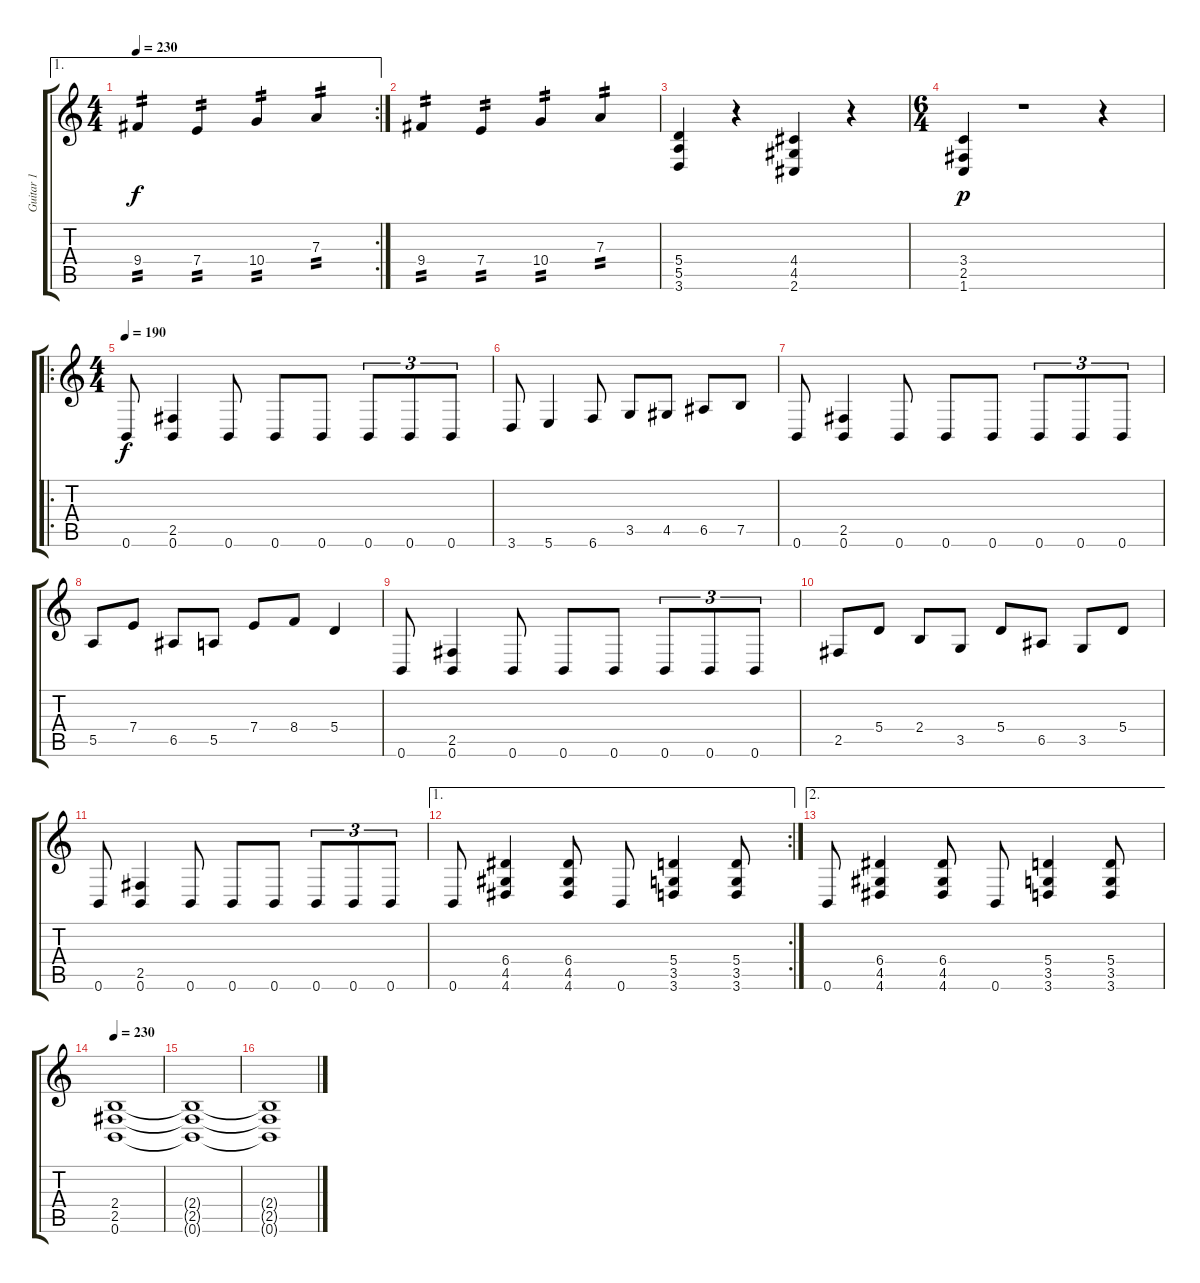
\track ("Guitar 1" "Guitar 1") {instrument distortionguitar}
\staff {score tabs}
\tuning (B3 Ab3 D3 A2 E2 B1) {hide}
\ae 1
\rc 2
\ts (4 4)
\tempo 230
\clef g2
\ks c
9.4.4{tp 2 dy f} 7.4.4{tp 2} 10.4.4{tp 2} 7.3.4{tp 2} |
9.4.4{tp 2} 7.4.4{tp 2} 10.4.4{tp 2} 7.3.4{tp 2} |
(5.4 5.5 3.6).4 r.4 (4.4 4.5 2.6).4 r.4 |
\ts (6 4)
(3.4 2.5 1.6).4{dy p} r.1 r.4 |
\ro
\ts (4 4)
\tempo 190
0.6.8{dy f} (2.5 0.6).4 0.6.8 0.6.8 0.6.8 0.6.8{tu (3 2)} 0.6.8{tu (3 2)} 0.6.8{tu (3 2)} |
3.6.8 5.6.4 6.6.8 3.5.8 4.5.8 6.5.8 7.5.8 |
0.6.8 (2.5 0.6).4 0.6.8 0.6.8 0.6.8 0.6.8{tu (3 2)} 0.6.8{tu (3 2)} 0.6.8{tu (3 2)} |
5.5.8 7.4.8 6.5.8 5.5.8 7.4.8 8.4.8 5.4.4 |
0.6.8 (2.5 0.6).4 0.6.8 0.6.8 0.6.8 0.6.8{tu (3 2)} 0.6.8{tu (3 2)} 0.6.8{tu (3 2)} |
2.5.8 5.4.8 2.4.8 3.5.8 5.4.8 6.5.8 3.5.8 5.4.8 |
0.6.8 (2.5 0.6).4 0.6.8 0.6.8 0.6.8 0.6.8{tu (3 2)} 0.6.8{tu (3 2)} 0.6.8{tu (3 2)} |
\ae 1
\rc 2
0.6.8 (6.4 4.5 4.6).4 (6.4 4.5 4.6).8 0.6.8 (5.4 3.5 3.6).4 (5.4 3.5 3.6).8 |
\ae 2
0.6.8 (6.4 4.5 4.6).4 (6.4 4.5 4.6).8 0.6.8 (5.4 3.5 3.6).4 (5.4 3.5 3.6).8 |
\tempo 230
(2.4 2.5 0.6).1 |
(2.4{t} 2.5{t} 0.6{t}).1 |
(2.4{t} 2.5{t} 0.6{t}).1
